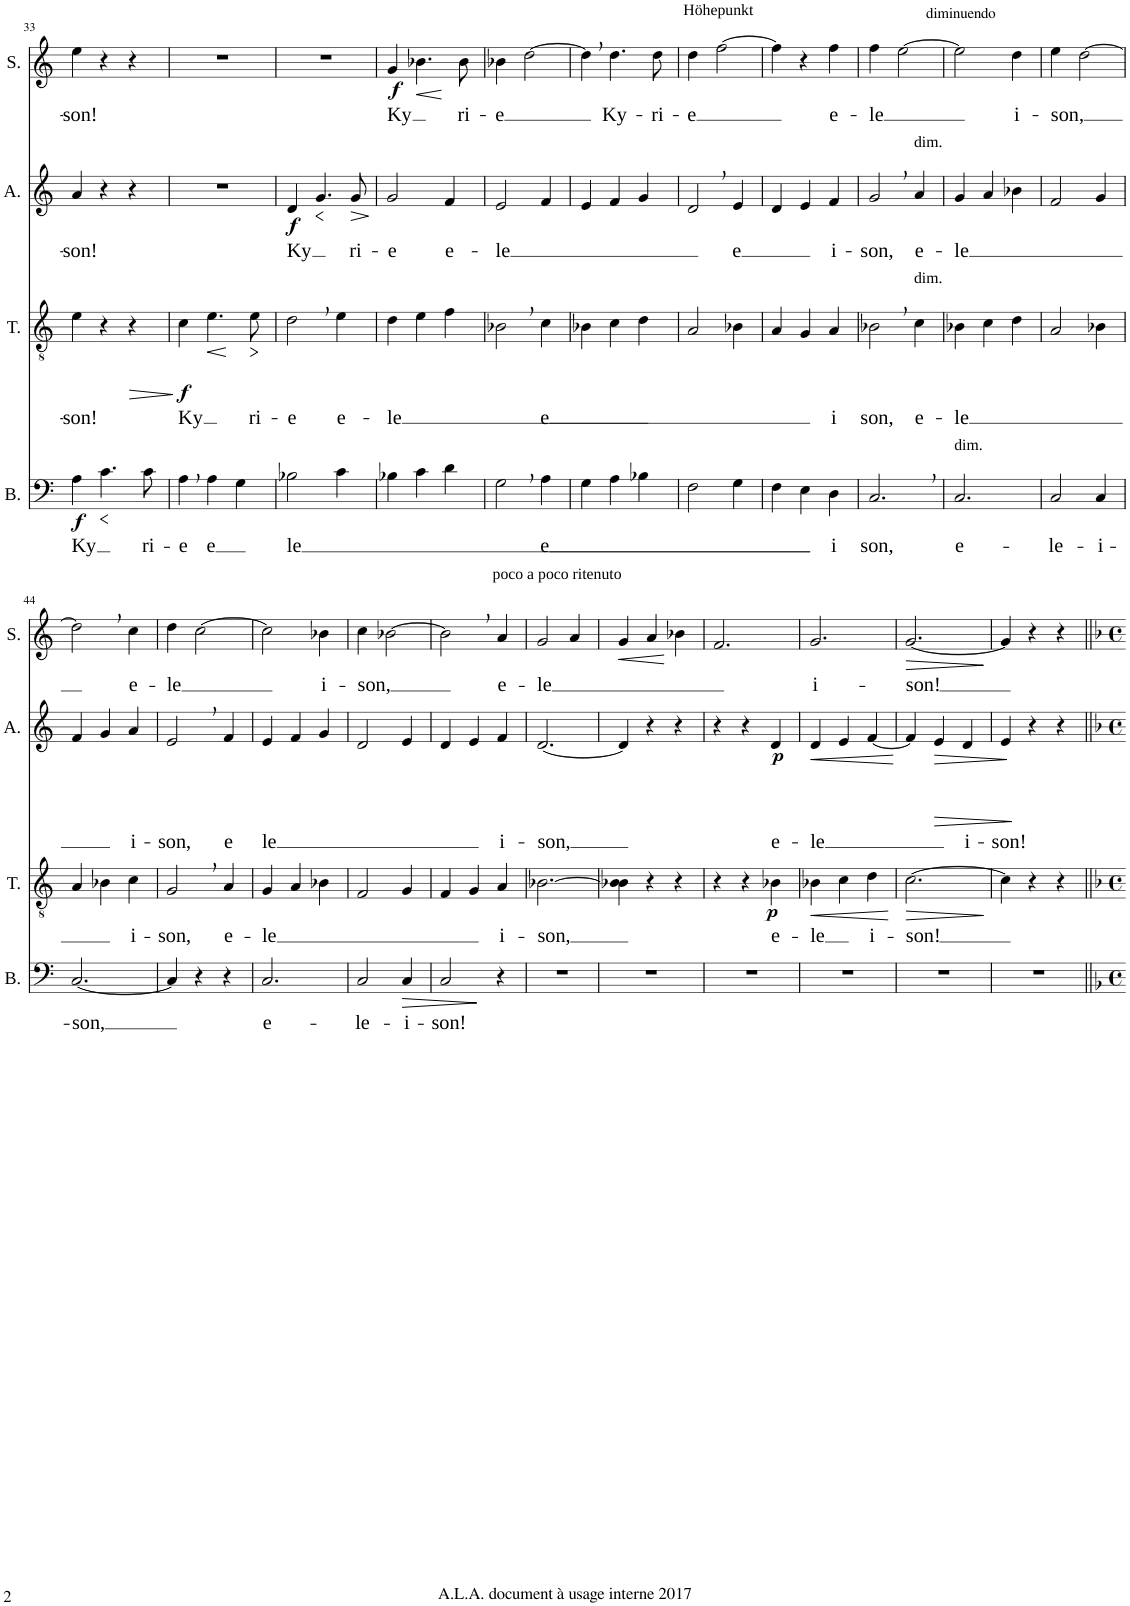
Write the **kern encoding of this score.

**kern	**text	**dynam	**kern	**text	**dynam	**kern	**text	**dynam	**kern	**text	**dynam
*part4	*part4	*part4	*part3	*part3	*part3	*part2	*part2	*part2	*part1	*part1	*part1
*staff4	*staff4	*staff4	*staff3	*staff3	*staff3	*staff2	*staff2	*staff2	*staff1	*staff1	*staff1
*I"Bass	*	*	*I"Tenor	*	*	*I"Alto	*	*	*I"Soprano	*	*
*I'B.	*	*	*I'T.	*	*	*I'A.	*	*	*I'S.	*	*
!!LO:PB:g=z
*clefF4	*	*	*clefGv2	*	*	*clefG2	*	*	*clefG2	*	*
*k[]	*	*	*k[]	*	*	*k[]	*	*	*k[]	*	*
*M3/4	*	*	*M3/4	*	*	*M3/4	*	*	*M3/4	*	*
=33	=33	=33	=33	=33	=33	=33	=33	=33	=33	=33	=33
!	!LO:LY:b	!LO:DY:b	!	!LO:LY:b	!	!	!LO:LY:b	!	!	!LO:LY:b	!
4A\	Ky	f	4e\	-son!	.	4a/	-son!	.	4ee\	-son!	.
!	!	!LO:HP:b	!	!	!	!	!	!	!	!	!
4.c\	.	<	4r	.	.	4r	.	.	4r	.	.
!	!	!	!	!	!LO:HP:b	!	!	!	!	!	!
.	.	.	4r	.	>	4r	.	.	4r	.	.
!	!LO:LY:b	!	!	!	!	!	!	!	!	!	!
8c\	ri-	.	.	.	.	.	.	.	.	.	.
.	.	[	.	.	]	.	.	.	.	.	.
=34	=34	=34	=34	=34	=34	=34	=34	=34	=34	=34	=34
!	!LO:LY:b	!	!	!LO:LY:b	!LO:DY:b	!	!	!	!	!	!
4A,\	-e	.	4c\	Ky	f	2.r	.	.	2.r	.	.
!	!LO:LY:b	!	!	!	!LO:HP:b	!	!	!	!	!	!
4A\	-e	.	4.e\	.	<	.	.	.	.	.	.
4G\	.	.	.	.	.	.	.	.	.	.	.
!	!	!	!	!LO:LY:b	!LO:HP:b	!	!	!	!	!	!
.	.	.	8e\	ri-	>	.	.	.	.	.	.
.	.	.	.	.	[ ]	.	.	.	.	.	.
=35	=35	=35	=35	=35	=35	=35	=35	=35	=35	=35	=35
!	!LO:LY:b	!	!	!LO:LY:b	!	!	!LO:LY:b	!LO:DY:b	!	!	!
2B-X\	le	.	2d,\	-e	.	4d/	Ky	f	2.r	.	.
!	!	!	!	!	!	!	!	!LO:HP:b	!	!	!
.	.	.	.	.	.	4.g/	.	<	.	.	.
!	!	!	!	!LO:LY:b	!	!	!	!	!	!	!
4c\	.	.	4e\	e-	.	.	.	.	.	.	.
!	!	!	!	!	!	!	!LO:LY:b	!LO:HP:b	!	!	!
.	.	.	.	.	.	8g/	ri-	>	.	.	.
.	.	.	.	.	.	.	.	[ ]	.	.	.
=36	=36	=36	=36	=36	=36	=36	=36	=36	=36	=36	=36
!	!	!	!	!LO:LY:b	!	!	!LO:LY:b	!	!	!LO:LY:b	!LO:DY:b
4B-X\	.	.	4d\	-le	.	2g/	-e	.	4g/	Ky	f
!	!	!	!	!	!	!	!	!	!	!	!LO:HP:b
4c\	.	.	4e\	.	.	.	.	.	4.b-X\	.	<
!	!	!	!	!	!	!	!LO:LY:b	!	!	!	!
4d\	.	.	4f\	.	.	4f/	e-	.	.	.	.
!	!	!	!	!	!	!	!	!	!	!LO:LY:b	!
.	.	.	.	.	.	.	.	.	8b-\	ri-	.
.	.	.	.	.	.	.	.	.	.	.	[
=37	=37	=37	=37	=37	=37	=37	=37	=37	=37	=37	=37
!	!	!	!	!	!	!	!LO:LY:b	!	!	!LO:LY:b	!
2G,\	.	.	2B-X,\	.	.	2e/	le	.	4b-X\	-e	.
.	.	.	.	.	.	.	.	.	[2dd\	.	.
!	!LO:LY:b	!	!	!LO:LY:b	!	!	!	!	!	!	!
4A\	-e	.	4c\	-e	.	4f/	.	.	.	.	.
=38	=38	=38	=38	=38	=38	=38	=38	=38	=38	=38	=38
4G\	.	.	4B-X\	.	.	4e/	.	.	4dd,\]	.	.
!	!	!	!	!	!	!	!	!	!	!LO:LY:b	!
4A\	.	.	4c\	.	.	4f/	.	.	4.dd\	Ky-	.
4B-X\	.	.	4d\	.	.	4g/	.	.	.	.	.
!	!	!	!	!	!	!	!	!	!	!LO:LY:b	!
.	.	.	.	.	.	.	.	.	8dd\	-ri-	.
=39	=39	=39	=39	=39	=39	=39	=39	=39	=39	=39	=39
!	!	!	!	!	!	!	!	!	!LO:TX:a:t=Höhepunkt	!	!
!	!	!	!	!	!	!	!	!	!	!LO:LY:b	!
2F\	.	.	2A/	.	.	2d,/	.	.	4dd\	-e	.
.	.	.	.	.	.	.	.	.	[2ff\	.	.
!	!	!	!	!	!	!	!LO:LY:b	!	!	!	!
4G\	.	.	4B-X\	.	.	4e/	e	.	.	.	.
=40	=40	=40	=40	=40	=40	=40	=40	=40	=40	=40	=40
4F\	.	.	4A/	.	.	4d/	.	.	4ff\]	.	.
4E\	.	.	4G/	.	.	4e/	.	.	4r	.	.
!	!LO:LY:b	!	!	!LO:LY:b	!	!	!LO:LY:b	!	!	!LO:LY:b	!
4D\	i	.	4A/	i	.	4f/	i-	.	4ff\	e-	.
=41	=41	=41	=41	=41	=41	=41	=41	=41	=41	=41	=41
!	!LO:LY:b	!	!	!LO:LY:b	!	!	!LO:LY:b	!	!	!LO:LY:b	!
2.C,/	-son,	.	2B-X,\	-son,	.	2g,/	-son,	.	4ff\	-le	.
!	!	!	!	!	!	!	!	!	!LO:TX:a:t=diminuendo	!	!
.	.	.	.	.	.	.	.	.	[2ee\	.	.
!	!	!	!	!	!	!LO:TX:a:t=dim.	!	!	!	!	!
!	!	!	!LO:TX:a:t=dim.	!	!	!	!	!	!	!	!
!	!	!	!	!LO:LY:b	!	!	!LO:LY:b	!	!	!	!
.	.	.	4c\	e-	.	4a/	e-	.	.	.	.
=42	=42	=42	=42	=42	=42	=42	=42	=42	=42	=42	=42
!LO:TX:a:t=dim.	!	!	!	!	!	!	!	!	!	!	!
!	!LO:LY:b	!	!	!LO:LY:b	!	!	!LO:LY:b	!	!	!	!
2.C/	e-	.	4B-X\	-le	.	4g/	-le	.	2ee\]	.	.
.	.	.	4c\	.	.	4a/	.	.	.	.	.
!	!	!	!	!	!	!	!	!	!	!LO:LY:b	!
.	.	.	4d\	.	.	4b-X\	.	.	4dd\	i-	.
=43	=43	=43	=43	=43	=43	=43	=43	=43	=43	=43	=43
!	!LO:LY:b	!	!	!	!	!	!	!	!	!LO:LY:b	!
2C/	-le-	.	2A/	.	.	2f/	.	.	4ee\	-son,	.
.	.	.	.	.	.	.	.	.	[2dd\	.	.
!	!LO:LY:b	!	!	!	!	!	!	!	!	!	!
4C/	-i-	.	4B-X\	.	.	4g/	.	.	.	.	.
!!LO:LB:g=z
=44	=44	=44	=44	=44	=44	=44	=44	=44	=44	=44	=44
!	!LO:LY:b	!	!	!	!	!	!	!	!	!	!
[2.C/	-son,	.	4A/	.	.	4f/	.	.	2dd,\]	.	.
.	.	.	4B-X\	.	.	4g/	.	.	.	.	.
!	!	!	!	!LO:LY:b	!	!	!LO:LY:b	!	!	!LO:LY:b	!
.	.	.	4c\	i-	.	4a/	i-	.	4cc\	e-	.
=45	=45	=45	=45	=45	=45	=45	=45	=45	=45	=45	=45
!	!	!	!	!LO:LY:b	!	!	!LO:LY:b	!	!	!LO:LY:b	!
4C/]	.	.	2G,/	-son,	.	2e,/	-son,	.	4dd\	-le	.
4r	.	.	.	.	.	.	.	.	[2cc\	.	.
!	!	!	!	!LO:LY:b	!	!	!LO:LY:b	!	!	!	!
4r	.	.	4A/	e-	.	4f/	e	.	.	.	.
=46	=46	=46	=46	=46	=46	=46	=46	=46	=46	=46	=46
!	!LO:LY:b	!	!	!LO:LY:b	!	!	!LO:LY:b	!	!	!	!
2.C/	e-	.	4G/	-le	.	4e/	le	.	2cc\]	.	.
.	.	.	4A/	.	.	4f/	.	.	.	.	.
!	!	!	!	!	!	!	!	!	!	!LO:LY:b	!
.	.	.	4B-X\	.	.	4g/	.	.	4b-X\	i-	.
=47	=47	=47	=47	=47	=47	=47	=47	=47	=47	=47	=47
!	!LO:LY:b	!	!	!	!	!	!	!	!	!LO:LY:b	!
2C/	-le-	.	2F/	.	.	2d/	.	.	4cc\	-son,	.
.	.	.	.	.	.	.	.	.	[2b-X\	.	.
!	!LO:LY:b	!LO:HP:b	!	!	!	!	!	!	!	!	!
4C/	-i-	>	4G/	.	.	4e/	.	.	.	.	.
.	.	]	.	.	.	.	.	.	.	.	.
=48	=48	=48	=48	=48	=48	=48	=48	=48	=48	=48	=48
!	!LO:LY:b	!	!	!	!	!	!	!	!	!	!
2C/	-son!	.	4F/	.	.	4d/	.	.	2b-,\]	.	.
.	.	.	4G/	.	.	4e/	.	.	.	.	.
!	!	!	!	!	!	!	!	!	!LO:TX:a:t=poco a poco ritenuto	!	!
!	!	!	!	!LO:LY:b	!	!	!LO:LY:b	!	!	!LO:LY:b	!
4r	.	.	4A/	i-	.	4f/	i-	.	4a/	e-	.
=49	=49	=49	=49	=49	=49	=49	=49	=49	=49	=49	=49
!	!	!	!	!LO:LY:b	!	!	!LO:LY:b	!	!	!LO:LY:b	!
2.r	.	.	[2.B-X\	-son,	.	[2.d/	-son,	.	2g/	-le	.
.	.	.	.	.	.	.	.	.	4a/	.	.
=50	=50	=50	=50	=50	=50	=50	=50	=50	=50	=50	=50
!	!	!	!	!	!	!	!	!	!	!	!LO:HP:b
2.r	.	.	4B-\] 4B-X\	.	.	4d/]	.	.	4g/	.	<
.	.	.	4r	.	.	4r	.	.	4a/	.	.
.	.	.	4r	.	.	4r	.	.	4b-X\	.	.
.	.	.	.	.	.	.	.	.	.	.	[
=51	=51	=51	=51	=51	=51	=51	=51	=51	=51	=51	=51
2.r	.	.	4r	.	.	4r	.	.	2.f/	.	.
.	.	.	4r	.	.	4r	.	.	.	.	.
!	!	!	!	!LO:LY:b	!LO:DY:b	!	!LO:LY:b	!LO:DY:b	!	!	!
.	.	.	4B-X\	e-	p	4d/	e-	p	.	.	.
=52	=52	=52	=52	=52	=52	=52	=52	=52	=52	=52	=52
!	!	!	!	!LO:LY:b	!LO:HP:b	!	!LO:LY:b	!LO:HP:b	!	!LO:LY:b	!
2.r	.	.	4B-X\	-le	<	4d/	-le	<	2.g/	i-	.
.	.	.	4c\	.	.	4e/	.	.	.	.	.
!	!	!	!	!LO:LY:b	!	!	!	!	!	!	!
.	.	.	4d\	i-	.	[4f/	.	.	.	.	.
.	.	.	.	.	[	.	.	[	.	.	.
=53	=53	=53	=53	=53	=53	=53	=53	=53	=53	=53	=53
!	!	!	!	!LO:LY:b	!LO:HP:b	!	!	!	!	!LO:LY:b	!LO:HP:b
2.r	.	.	[2.c\	-son!	>	4f/]	.	.	[2.g/	-son!	>
!	!	!	!	!	!	!	!	!LO:HP:b	!	!	!
.	.	.	.	.	.	4e/	.	>	.	.	.
!	!	!	!	!	!	!	!LO:LY:b	!LO:HP:b	!	!	!
.	.	.	.	.	.	4d/	i-	>	.	.	.
.	.	.	.	.	]	.	.	] ]	.	.	]
=54	=54	=54	=54	=54	=54	=54	=54	=54	=54	=54	=54
!	!	!	!	!	!	!	!LO:LY:b	!	!	!	!
2.r	.	.	4c\]	.	.	4e/	-son!	.	4g/]	.	.
.	.	.	4r	.	.	4r	.	.	4r	.	.
.	.	.	4r	.	.	4r	.	.	4r	.	.
=||	=||	=||	=||	=||	=||	=||	=||	=||	=||	=||	=||
*-	*-	*-	*-	*-	*-	*-	*-	*-	*-	*-	*-
